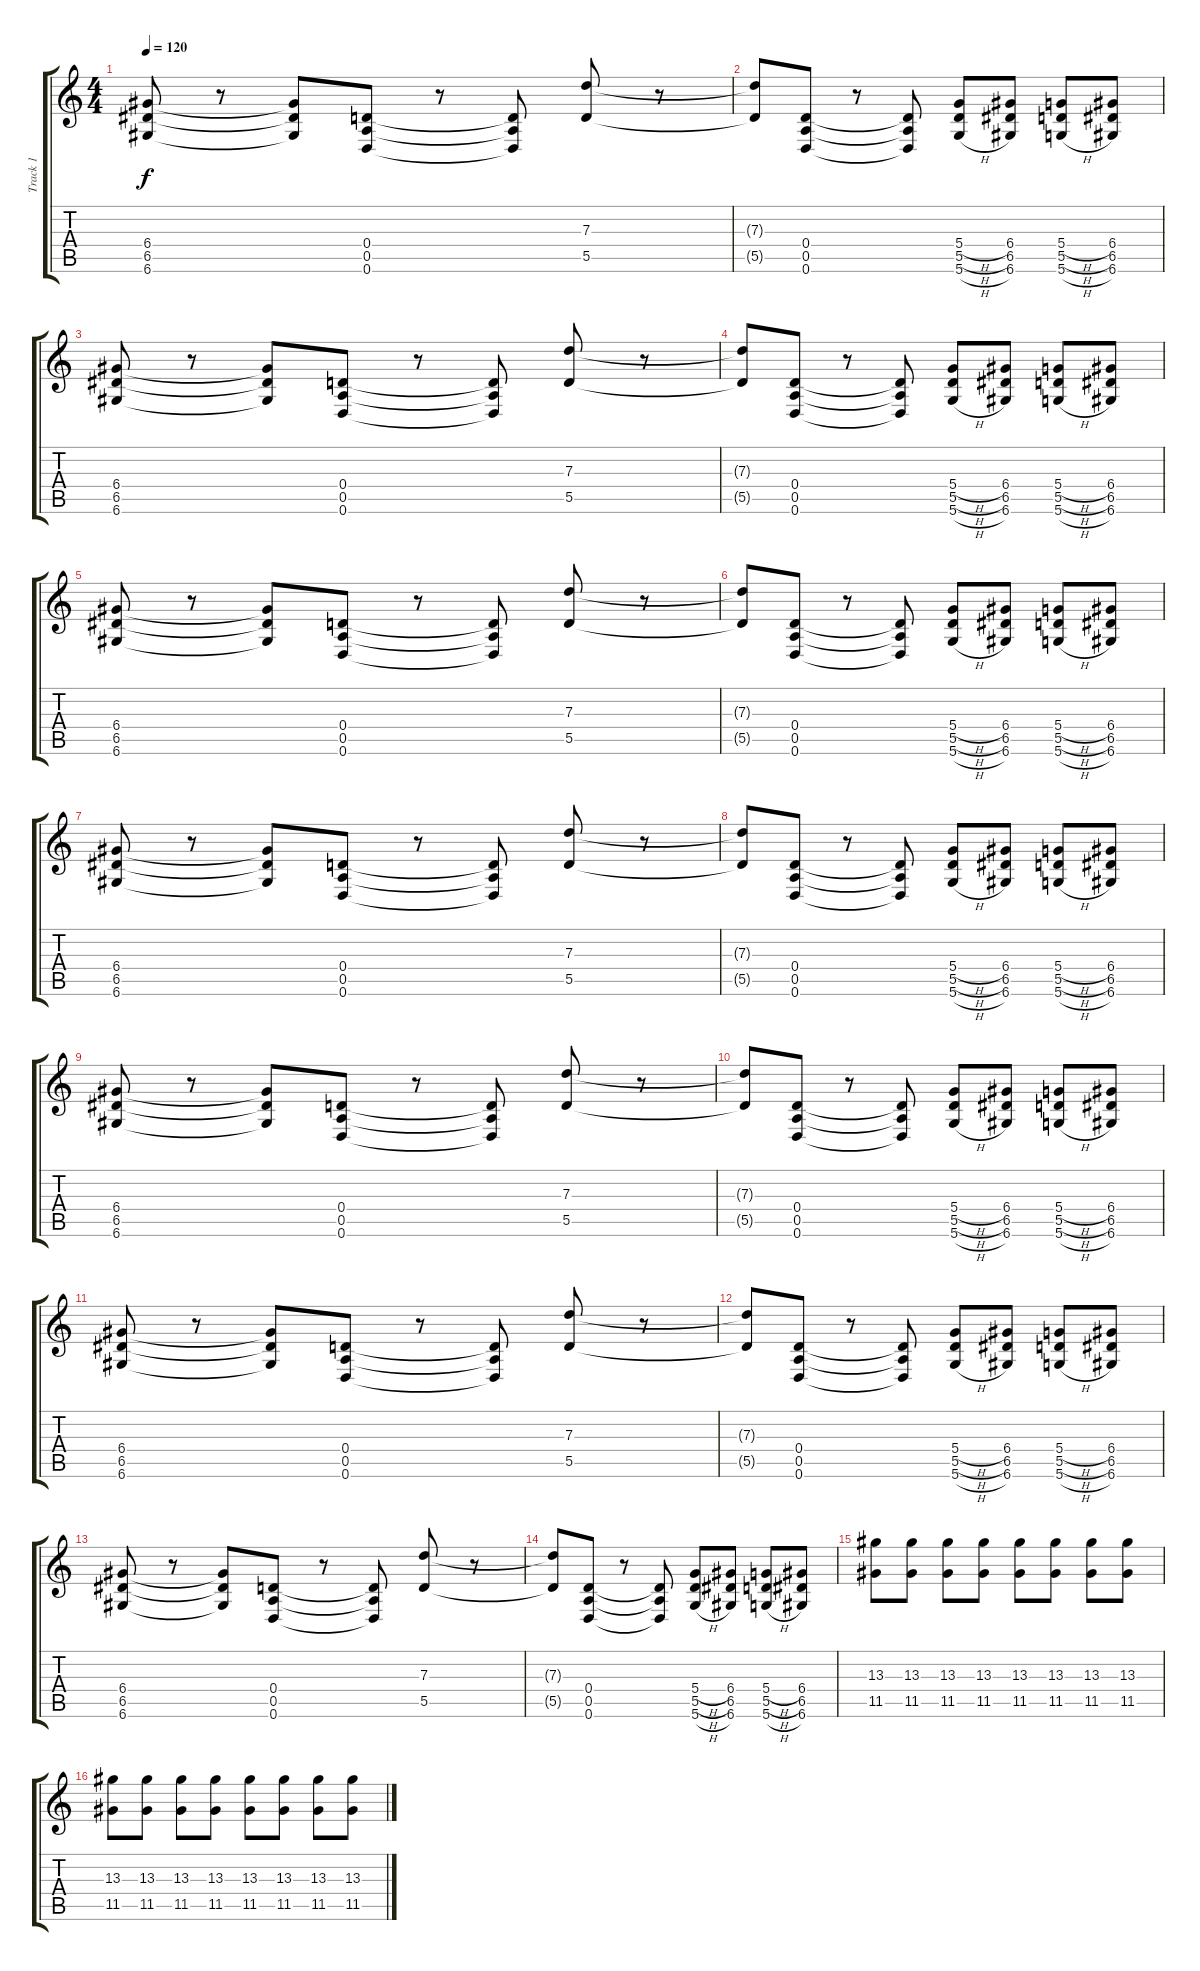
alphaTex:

\track ("Track 1" "Track 1") {instrument distortionguitar}
\staff {score tabs}
\tuning (E4 B3 G3 D3 A2 D2) {hide}
\ts (4 4)
\tempo 120
\clef g2
\ks c
(6.4 6.5 6.6).8{dy f} r.8 (6.4{t} 6.5{t} 6.6{t}).8 (0.4 0.5 0.6).8 r.8 (0.4{t} 0.5{t} 0.6{t}).8 (7.3 5.5).8 r.8 |
(7.3{t} 5.5{t}).8 (0.4 0.5 0.6).8 r.8 (0.4{t} 0.5{t} 0.6{t}).8 (5.4{h} 5.5{h} 5.6{h}).8 (6.4 6.5 6.6).8 (5.4{h} 5.5{h} 5.6{h}).8 (6.4 6.5 6.6).8 |
(6.4 6.5 6.6).8 r.8 (6.4{t} 6.5{t} 6.6{t}).8 (0.4 0.5 0.6).8 r.8 (0.4{t} 0.5{t} 0.6{t}).8 (7.3 5.5).8 r.8 |
(7.3{t} 5.5{t}).8 (0.4 0.5 0.6).8 r.8 (0.4{t} 0.5{t} 0.6{t}).8 (5.4{h} 5.5{h} 5.6{h}).8 (6.4 6.5 6.6).8 (5.4{h} 5.5{h} 5.6{h}).8 (6.4 6.5 6.6).8 |
(6.4 6.5 6.6).8 r.8 (6.4{t} 6.5{t} 6.6{t}).8 (0.4 0.5 0.6).8 r.8 (0.4{t} 0.5{t} 0.6{t}).8 (7.3 5.5).8 r.8 |
(7.3{t} 5.5{t}).8 (0.4 0.5 0.6).8 r.8 (0.4{t} 0.5{t} 0.6{t}).8 (5.4{h} 5.5{h} 5.6{h}).8 (6.4 6.5 6.6).8 (5.4{h} 5.5{h} 5.6{h}).8 (6.4 6.5 6.6).8 |
(6.4 6.5 6.6).8 r.8 (6.4{t} 6.5{t} 6.6{t}).8 (0.4 0.5 0.6).8 r.8 (0.4{t} 0.5{t} 0.6{t}).8 (7.3 5.5).8 r.8 |
(7.3{t} 5.5{t}).8 (0.4 0.5 0.6).8 r.8 (0.4{t} 0.5{t} 0.6{t}).8 (5.4{h} 5.5{h} 5.6{h}).8 (6.4 6.5 6.6).8 (5.4{h} 5.5{h} 5.6{h}).8 (6.4 6.5 6.6).8 |
(6.4 6.5 6.6).8 r.8 (6.4{t} 6.5{t} 6.6{t}).8 (0.4 0.5 0.6).8 r.8 (0.4{t} 0.5{t} 0.6{t}).8 (7.3 5.5).8 r.8 |
(7.3{t} 5.5{t}).8 (0.4 0.5 0.6).8 r.8 (0.4{t} 0.5{t} 0.6{t}).8 (5.4{h} 5.5{h} 5.6{h}).8 (6.4 6.5 6.6).8 (5.4{h} 5.5{h} 5.6{h}).8 (6.4 6.5 6.6).8 |
(6.4 6.5 6.6).8 r.8 (6.4{t} 6.5{t} 6.6{t}).8 (0.4 0.5 0.6).8 r.8 (0.4{t} 0.5{t} 0.6{t}).8 (7.3 5.5).8 r.8 |
(7.3{t} 5.5{t}).8 (0.4 0.5 0.6).8 r.8 (0.4{t} 0.5{t} 0.6{t}).8 (5.4{h} 5.5{h} 5.6{h}).8 (6.4 6.5 6.6).8 (5.4{h} 5.5{h} 5.6{h}).8 (6.4 6.5 6.6).8 |
(6.4 6.5 6.6).8 r.8 (6.4{t} 6.5{t} 6.6{t}).8 (0.4 0.5 0.6).8 r.8 (0.4{t} 0.5{t} 0.6{t}).8 (7.3 5.5).8 r.8 |
(7.3{t} 5.5{t}).8 (0.4 0.5 0.6).8 r.8 (0.4{t} 0.5{t} 0.6{t}).8 (5.4{h} 5.5{h} 5.6{h}).8 (6.4 6.5 6.6).8 (5.4{h} 5.5{h} 5.6{h}).8 (6.4 6.5 6.6).8 |
(13.3 11.5).8 (13.3 11.5).8 (13.3 11.5).8 (13.3 11.5).8 (13.3 11.5).8 (13.3 11.5).8 (13.3 11.5).8 (13.3 11.5).8 |
(13.3 11.5).8 (13.3 11.5).8 (13.3 11.5).8 (13.3 11.5).8 (13.3 11.5).8 (13.3 11.5).8 (13.3 11.5).8 (13.3 11.5).8
